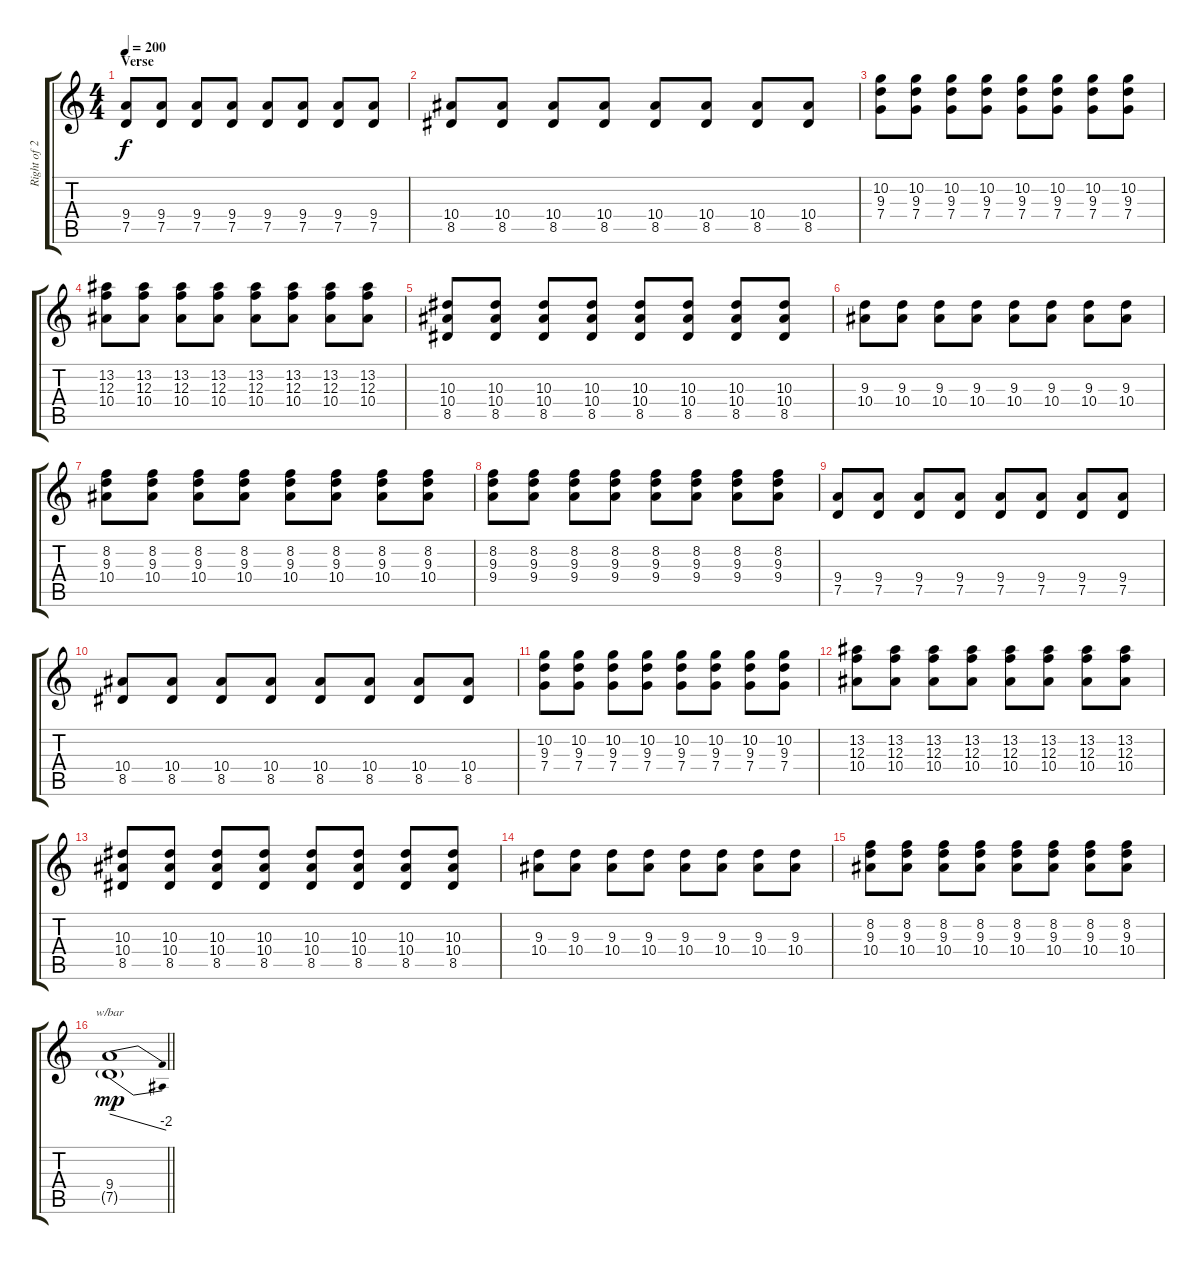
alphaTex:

\track ("Right of 2A" "Right of 2") {solo instrument overdrivenguitar}
\staff {score tabs}
\tuning (D4 A3 F3 C3 G2 D2) {hide}
\ts (4 4)
\section ("" "Verse")
\tempo 200
\clef g2
\ks c
(9.4 7.5).8{dy f} (9.4 7.5).8 (9.4 7.5).8 (9.4 7.5).8 (9.4 7.5).8 (9.4 7.5).8 (9.4 7.5).8 (9.4 7.5).8 |
(10.4 8.5).8 (10.4 8.5).8 (10.4 8.5).8 (10.4 8.5).8 (10.4 8.5).8 (10.4 8.5).8 (10.4 8.5).8 (10.4 8.5).8 |
(10.2 9.3 7.4).8 (10.2 9.3 7.4).8 (10.2 9.3 7.4).8 (10.2 9.3 7.4).8 (10.2 9.3 7.4).8 (10.2 9.3 7.4).8 (10.2 9.3 7.4).8 (10.2 9.3 7.4).8 |
(13.2 12.3 10.4).8 (13.2 12.3 10.4).8 (13.2 12.3 10.4).8 (13.2 12.3 10.4).8 (13.2 12.3 10.4).8 (13.2 12.3 10.4).8 (13.2 12.3 10.4).8 (13.2 12.3 10.4).8 |
(10.3 10.4 8.5).8 (10.3 10.4 8.5).8 (10.3 10.4 8.5).8 (10.3 10.4 8.5).8 (10.3 10.4 8.5).8 (10.3 10.4 8.5).8 (10.3 10.4 8.5).8 (10.3 10.4 8.5).8 |
(9.3 10.4).8 (9.3 10.4).8 (9.3 10.4).8 (9.3 10.4).8 (9.3 10.4).8 (9.3 10.4).8 (9.3 10.4).8 (9.3 10.4).8 |
(8.2 9.3 10.4).8 (8.2 9.3 10.4).8 (8.2 9.3 10.4).8 (8.2 9.3 10.4).8 (8.2 9.3 10.4).8 (8.2 9.3 10.4).8 (8.2 9.3 10.4).8 (8.2 9.3 10.4).8 |
(8.2 9.3 9.4).8 (8.2 9.3 9.4).8 (8.2 9.3 9.4).8 (8.2 9.3 9.4).8 (8.2 9.3 9.4).8 (8.2 9.3 9.4).8 (8.2 9.3 9.4).8 (8.2 9.3 9.4).8 |
(9.4 7.5).8 (9.4 7.5).8 (9.4 7.5).8 (9.4 7.5).8 (9.4 7.5).8 (9.4 7.5).8 (9.4 7.5).8 (9.4 7.5).8 |
(10.4 8.5).8 (10.4 8.5).8 (10.4 8.5).8 (10.4 8.5).8 (10.4 8.5).8 (10.4 8.5).8 (10.4 8.5).8 (10.4 8.5).8 |
(10.2 9.3 7.4).8 (10.2 9.3 7.4).8 (10.2 9.3 7.4).8 (10.2 9.3 7.4).8 (10.2 9.3 7.4).8 (10.2 9.3 7.4).8 (10.2 9.3 7.4).8 (10.2 9.3 7.4).8 |
(13.2 12.3 10.4).8 (13.2 12.3 10.4).8 (13.2 12.3 10.4).8 (13.2 12.3 10.4).8 (13.2 12.3 10.4).8 (13.2 12.3 10.4).8 (13.2 12.3 10.4).8 (13.2 12.3 10.4).8 |
(10.3 10.4 8.5).8 (10.3 10.4 8.5).8 (10.3 10.4 8.5).8 (10.3 10.4 8.5).8 (10.3 10.4 8.5).8 (10.3 10.4 8.5).8 (10.3 10.4 8.5).8 (10.3 10.4 8.5).8 |
(9.3 10.4).8 (9.3 10.4).8 (9.3 10.4).8 (9.3 10.4).8 (9.3 10.4).8 (9.3 10.4).8 (9.3 10.4).8 (9.3 10.4).8 |
(8.2 9.3 10.4).8 (8.2 9.3 10.4).8 (8.2 9.3 10.4).8 (8.2 9.3 10.4).8 (8.2 9.3 10.4).8 (8.2 9.3 10.4).8 (8.2 9.3 10.4).8 (8.2 9.3 10.4).8 |
\barLineRight lightlight
(9.4 7.5{g}).1{tbe (dive default 0 0 60 -8) dy mp}
